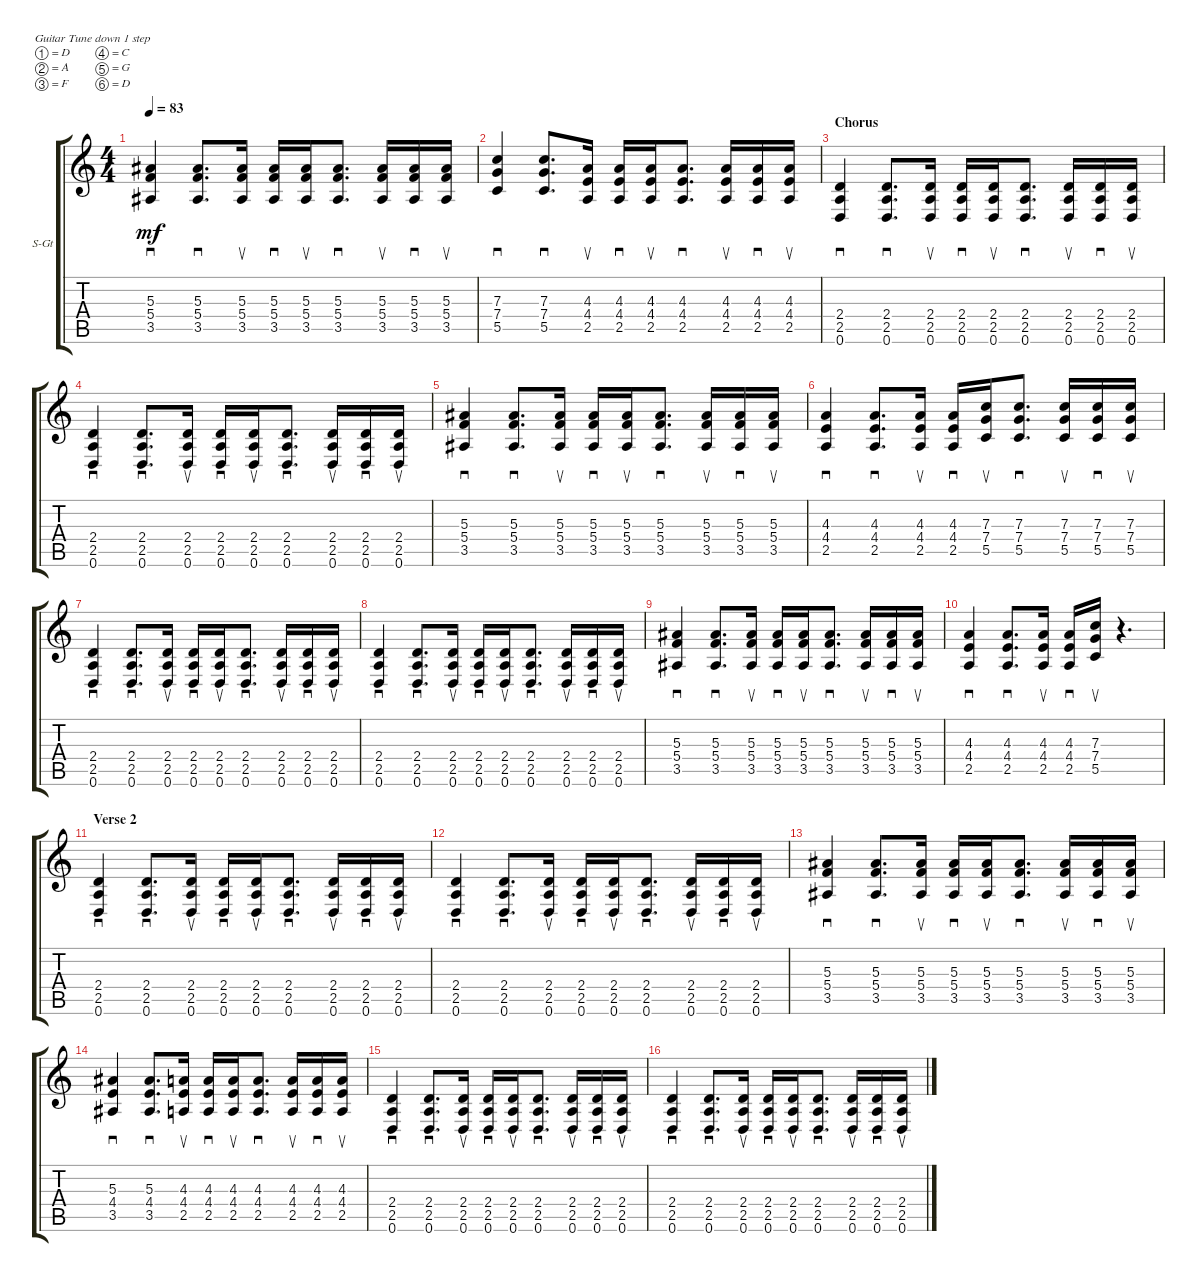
\defaultSystemsLayout 4
\bracketExtendMode groupsimilarinstruments
\firstSystemTrackNameOrientation horizontal
\otherSystemsTrackNameOrientation horizontal
\track ("Steel Guitar" "S-Gt") {instrument acousticguitarsteel}
\staff {score tabs}
\tuning (D4 A3 F3 C3 G2 D2)
\ts (4 4)
\tempo 83
\clef g2
\ks c
(3.5 5.4 5.3).4{sd dy mf} (3.5 5.4 5.3).8{d sd} (3.5 5.4 5.3).16{su} (3.5 5.4 5.3).16{sd} (3.5 5.4 5.3).16{su} (3.5 5.4 5.3).8{d sd} (3.5 5.4 5.3).16{su} (3.5 5.4 5.3).16{sd} (3.5 5.4 5.3).16{su} |
(5.5 7.4 7.3).4{sd} (5.5 7.4 7.3).8{d sd} (2.5 4.4 4.3).16{su} (2.5 4.4 4.3).16{sd} (2.5 4.4 4.3).16{su} (2.5 4.4 4.3).8{d sd} (2.5 4.4 4.3).16{su} (2.5 4.4 4.3).16{sd} (2.5 4.4 4.3).16{su} |
\section ("" "Chorus")
(0.6 2.5 2.4).4{sd} (0.6 2.5 2.4).8{d sd} (0.6 2.4 2.5).16{su} (0.6 2.4 2.5).16{sd} (0.6 2.4 2.5).16{su} (0.6 2.5 2.4).8{d sd} (0.6 2.4 2.5).16{su} (0.6 2.4 2.5).16{sd} (0.6 2.4 2.5).16{su} |
(0.6 2.5 2.4).4{sd} (0.6 2.5 2.4).8{d sd} (0.6 2.4 2.5).16{su} (0.6 2.4 2.5).16{sd} (0.6 2.4 2.5).16{su} (0.6 2.5 2.4).8{d sd} (0.6 2.4 2.5).16{su} (0.6 2.4 2.5).16{sd} (0.6 2.4 2.5).16{su} |
(3.5 5.4 5.3).4{sd} (3.5 5.4 5.3).8{d sd} (3.5 5.4 5.3).16{su} (3.5 5.4 5.3).16{sd} (3.5 5.4 5.3).16{su} (3.5 5.4 5.3).8{d sd} (3.5 5.4 5.3).16{su} (3.5 5.4 5.3).16{sd} (3.5 5.4 5.3).16{su} |
(2.5 4.4 4.3).4{sd} (2.5 4.4 4.3).8{d sd} (2.5 4.4 4.3).16{su} (2.5 4.4 4.3).16{sd} (5.5 7.4 7.3).16{su} (5.5 7.4 7.3).8{d sd} (5.5 7.4 7.3).16{su} (5.5 7.4 7.3).16{sd} (5.5 7.4 7.3).16{su} |
(0.6 2.5 2.4).4{sd} (0.6 2.5 2.4).8{d sd} (0.6 2.4 2.5).16{su} (0.6 2.4 2.5).16{sd} (0.6 2.4 2.5).16{su} (0.6 2.5 2.4).8{d sd} (0.6 2.4 2.5).16{su} (0.6 2.4 2.5).16{sd} (0.6 2.4 2.5).16{su} |
(0.6 2.5 2.4).4{sd} (0.6 2.5 2.4).8{d sd} (0.6 2.4 2.5).16{su} (0.6 2.4 2.5).16{sd} (0.6 2.4 2.5).16{su} (0.6 2.5 2.4).8{d sd} (0.6 2.4 2.5).16{su} (0.6 2.4 2.5).16{sd} (0.6 2.4 2.5).16{su} |
(3.5 5.4 5.3).4{sd} (3.5 5.4 5.3).8{d sd} (3.5 5.4 5.3).16{su} (3.5 5.4 5.3).16{sd} (3.5 5.4 5.3).16{su} (3.5 5.4 5.3).8{d sd} (3.5 5.4 5.3).16{su} (3.5 5.4 5.3).16{sd} (3.5 5.4 5.3).16{su} |
(2.5 4.4 4.3).4{sd} (2.5 4.4 4.3).8{d sd} (2.5 4.4 4.3).16{su} (2.5 4.4 4.3).16{sd} (5.5 7.4 7.3).16{su} r.4{d} |
\section ("" "Verse 2")
(0.6 2.5 2.4).4{sd} (0.6 2.5 2.4).8{d sd} (0.6 2.4 2.5).16{su} (0.6 2.4 2.5).16{sd} (0.6 2.4 2.5).16{su} (0.6 2.5 2.4).8{d sd} (0.6 2.4 2.5).16{su} (0.6 2.4 2.5).16{sd} (0.6 2.4 2.5).16{su} |
(0.6 2.5 2.4).4{sd} (0.6 2.5 2.4).8{d sd} (0.6 2.4 2.5).16{su} (0.6 2.4 2.5).16{sd} (0.6 2.4 2.5).16{su} (0.6 2.5 2.4).8{d sd} (0.6 2.4 2.5).16{su} (0.6 2.4 2.5).16{sd} (0.6 2.4 2.5).16{su} |
(3.5 5.4 5.3).4{sd} (3.5 5.4 5.3).8{d sd} (3.5 5.4 5.3).16{su} (3.5 5.4 5.3).16{sd} (3.5 5.4 5.3).16{su} (3.5 5.4 5.3).8{d sd} (3.5 5.4 5.3).16{su} (3.5 5.4 5.3).16{sd} (3.5 5.4 5.3).16{su} |
(3.5 4.4 5.3).4{sd} (3.5 4.4 5.3).8{d sd} (2.5 4.4 4.3).16{su} (2.5 4.4 4.3).16{sd} (2.5 4.4 4.3).16{su} (2.5 4.4 4.3).8{d sd} (2.5 4.4 4.3).16{su} (2.5 4.4 4.3).16{sd} (2.5 4.4 4.3).16{su} |
(0.6 2.5 2.4).4{sd} (0.6 2.5 2.4).8{d sd} (0.6 2.4 2.5).16{su} (0.6 2.4 2.5).16{sd} (0.6 2.4 2.5).16{su} (0.6 2.5 2.4).8{d sd} (0.6 2.4 2.5).16{su} (0.6 2.4 2.5).16{sd} (0.6 2.4 2.5).16{su} |
(0.6 2.5 2.4).4{sd} (0.6 2.5 2.4).8{d sd} (0.6 2.4 2.5).16{su} (0.6 2.4 2.5).16{sd} (0.6 2.4 2.5).16{su} (0.6 2.5 2.4).8{d sd} (0.6 2.4 2.5).16{su} (0.6 2.4 2.5).16{sd} (0.6 2.4 2.5).16{su}
